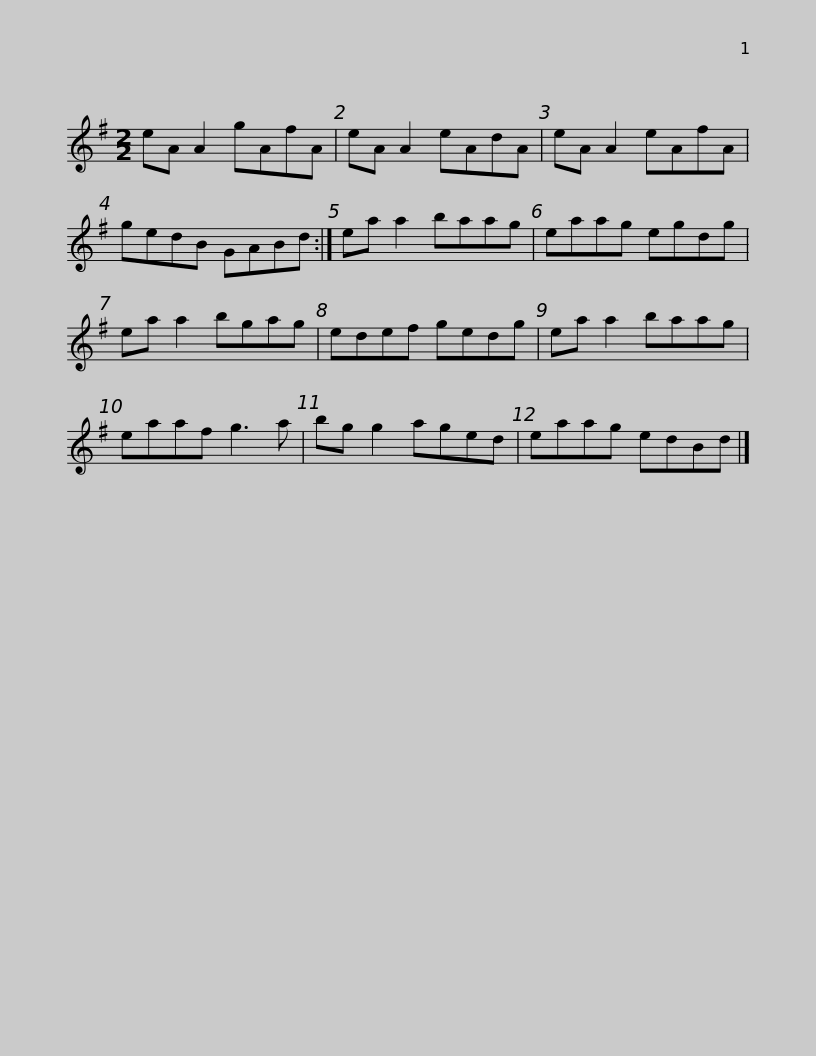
X:1
L:1/8
M:2/2
I:linebreak $
K:G
V:1 treble
V:1
 eA A2 gAfA | eA A2 eAdA | eA A2 eAfA | gedB GABd :| ea a2 baag |$ %5
 eaag egdg | ea a2 bgag | edef gedg | ea a2 baag | eaaf g3 a |$ %10
 bg g2 aged | eaag edBd |] %12
